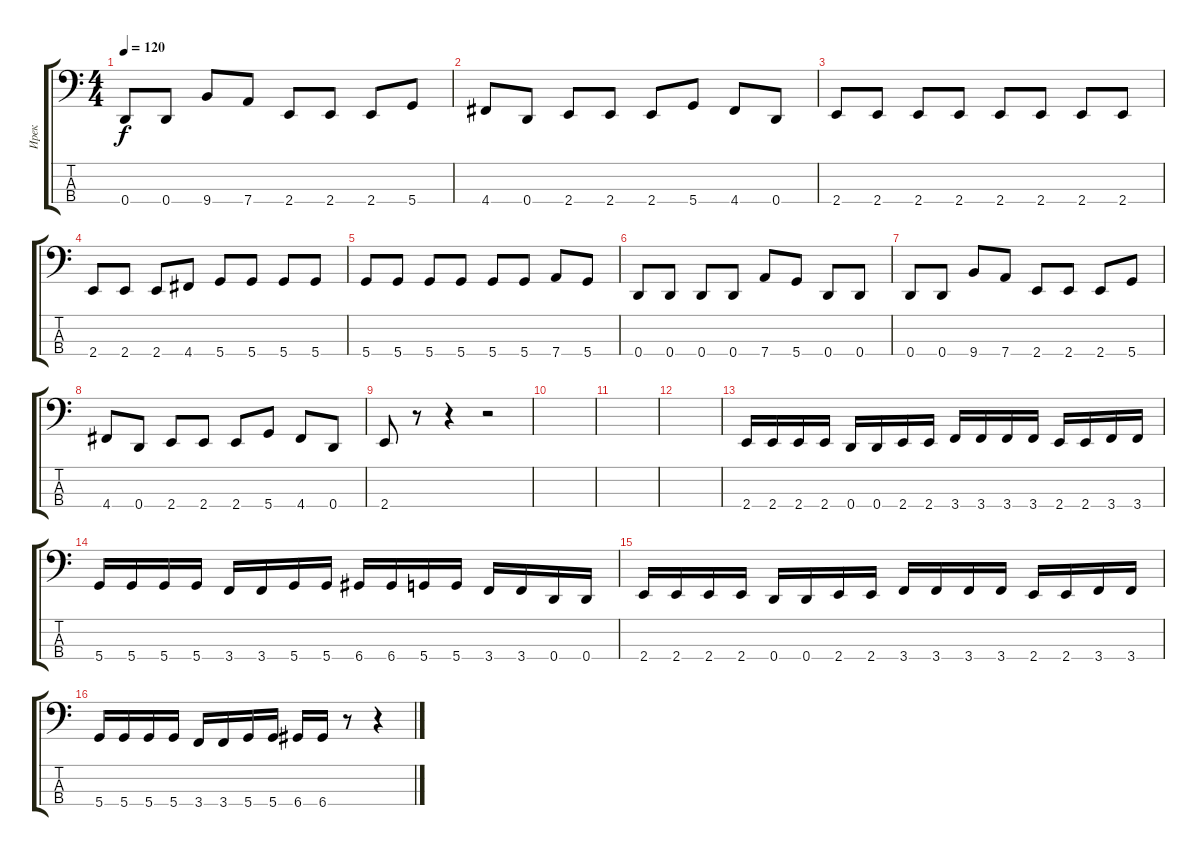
\track ("Ирек" "Ирек") {instrument electricbassfinger}
\staff {score tabs}
\tuning (G2 D2 A1 D1) {hide}
\ts (4 4)
\tempo 120
\clef f4
\ks c
0.4.8{dy f} 0.4.8 9.4.8 7.4.8 2.4.8 2.4.8 2.4.8 5.4.8 |
4.4.8 0.4.8 2.4.8 2.4.8 2.4.8 5.4.8 4.4.8 0.4.8 |
2.4.8 2.4.8 2.4.8 2.4.8 2.4.8 2.4.8 2.4.8 2.4.8 |
2.4.8 2.4.8 2.4.8 4.4.8 5.4.8 5.4.8 5.4.8 5.4.8 |
5.4.8 5.4.8 5.4.8 5.4.8 5.4.8 5.4.8 7.4.8 5.4.8 |
0.4.8 0.4.8 0.4.8 0.4.8 7.4.8 5.4.8 0.4.8 0.4.8 |
0.4.8 0.4.8 9.4.8 7.4.8 2.4.8 2.4.8 2.4.8 5.4.8 |
4.4.8 0.4.8 2.4.8 2.4.8 2.4.8 5.4.8 4.4.8 0.4.8 |
2.4.8 r.8 r.4 r.2 |
|
|
|
2.4.16 2.4.16 2.4.16 2.4.16 0.4.16 0.4.16 2.4.16 2.4.16 3.4.16 3.4.16 3.4.16 3.4.16 2.4.16 2.4.16 3.4.16 3.4.16 |
5.4.16 5.4.16 5.4.16 5.4.16 3.4.16 3.4.16 5.4.16 5.4.16 6.4.16 6.4.16 5.4.16 5.4.16 3.4.16 3.4.16 0.4.16 0.4.16 |
2.4.16 2.4.16 2.4.16 2.4.16 0.4.16 0.4.16 2.4.16 2.4.16 3.4.16 3.4.16 3.4.16 3.4.16 2.4.16 2.4.16 3.4.16 3.4.16 |
5.4.16 5.4.16 5.4.16 5.4.16 3.4.16 3.4.16 5.4.16 5.4.16 6.4.16 6.4.16 r.8 r.4
